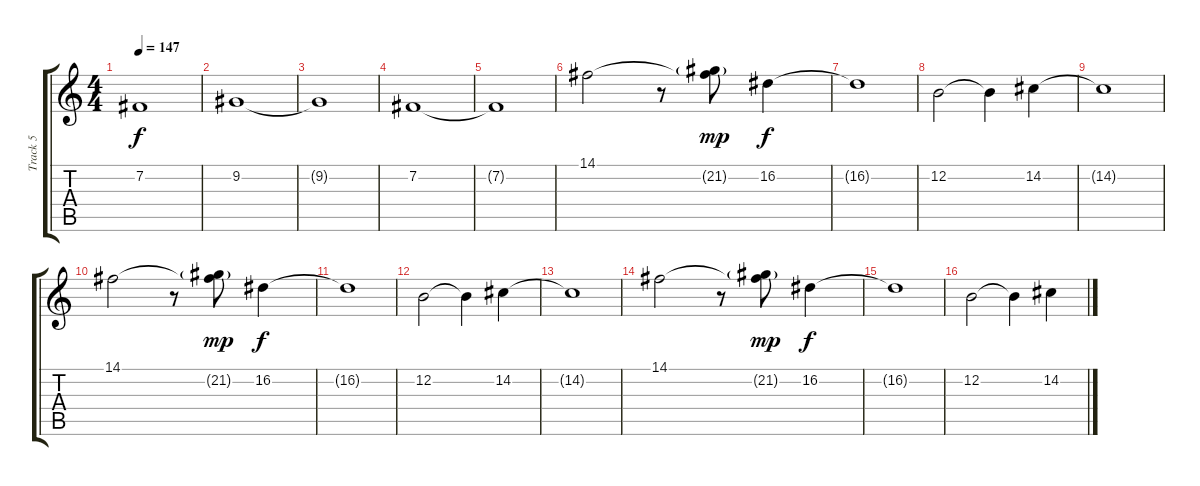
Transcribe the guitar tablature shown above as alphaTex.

\track ("Track 5" "Track 5") {instrument stringensemble1}
\staff {score tabs}
\tuning (E4 B3 G3 D3 A2 E2) {hide}
\ts (4 4)
\tempo 147
\clef g2
\ks c
7.2{t}.1{dy f} |
9.2.1 |
9.2{t}.1 |
7.2.1 |
7.2{t}.1 |
14.1.2 r.8 (14.1{t} 21.2{g}).8{dy mp} 16.2.4{dy f} |
16.2{t}.1 |
12.2.2 12.2{t}.4 14.2.4 |
14.2{t}.1 |
14.1.2 r.8 (14.1{t} 21.2{g}).8{dy mp} 16.2.4{dy f} |
16.2{t}.1 |
12.2.2 12.2{t}.4 14.2.4 |
14.2{t}.1 |
14.1.2 r.8 (14.1{t} 21.2{g}).8{dy mp} 16.2.4{dy f} |
16.2{t}.1 |
12.2.2 12.2{t}.4 14.2.4
